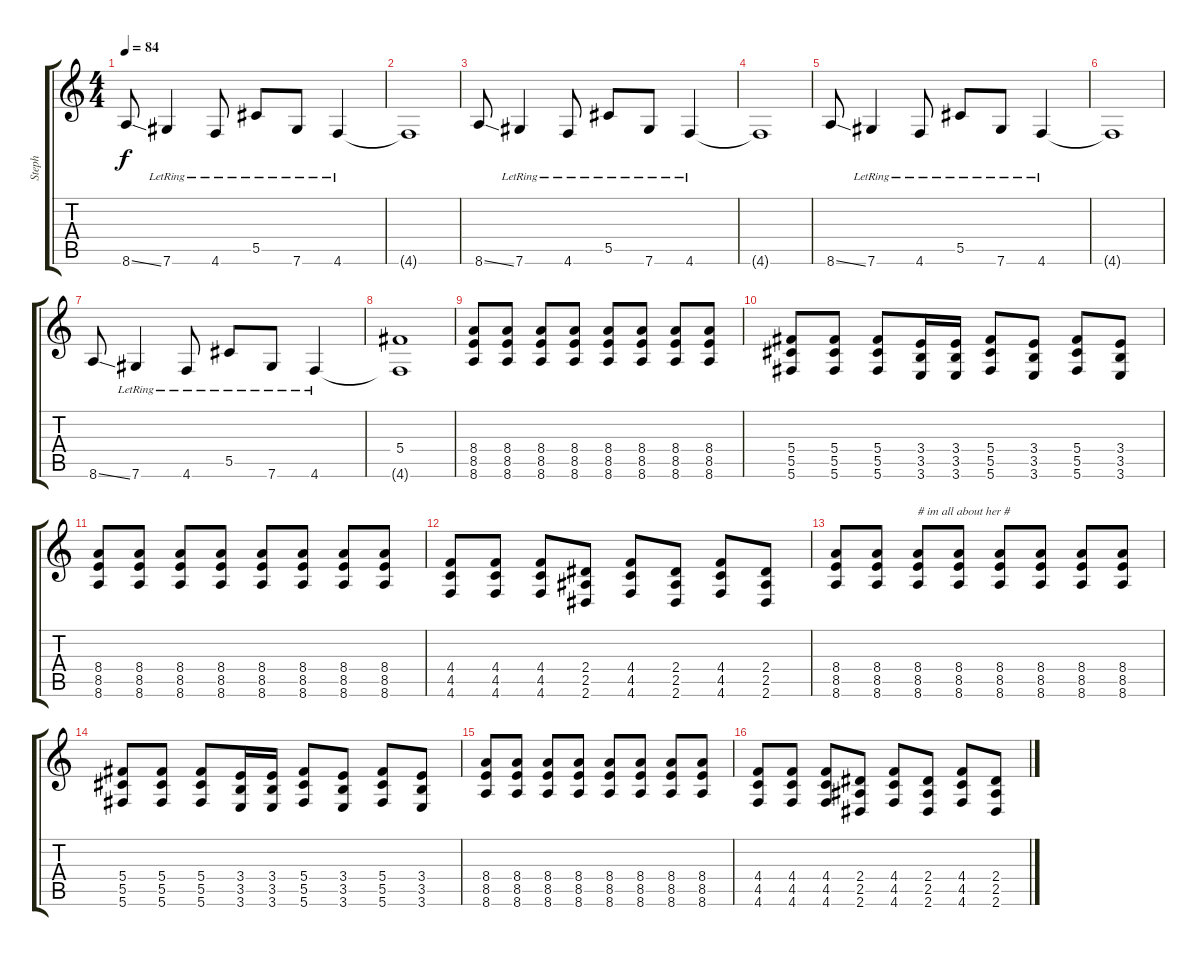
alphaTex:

\track ("Steph" "Steph") {instrument distortionguitar}
\staff {score tabs}
\tuning (Eb4 Bb3 Gb3 Db3 Ab2 Db2) {hide}
\ts (4 4)
\tempo 84
\clef g2
\ks c
8.6{ss}.8{dy f} 7.6{lr}.4 4.6{lr}.8 5.5{lr}.8 7.6{lr}.8 4.6{lr}.4 |
4.6{t}.1 |
8.6{ss}.8 7.6{lr}.4 4.6{lr}.8 5.5{lr}.8 7.6{lr}.8 4.6{lr}.4 |
4.6{t}.1 |
8.6{ss}.8 7.6{lr}.4 4.6{lr}.8 5.5{lr}.8 7.6{lr}.8 4.6{lr}.4 |
4.6{t}.1 |
8.6{ss}.8 7.6{lr}.4 4.6{lr}.8 5.5{lr}.8 7.6{lr}.8 4.6{lr}.4 |
(5.4 4.6{t}).1 |
(8.4 8.5 8.6).8{instrument distortionguitar} (8.4 8.5 8.6).8 (8.4 8.5 8.6).8 (8.4 8.5 8.6).8 (8.4 8.5 8.6).8 (8.4 8.5 8.6).8 (8.4 8.5 8.6).8 (8.4 8.5 8.6).8 |
(5.4 5.5 5.6).8 (5.4 5.5 5.6).8 (5.4 5.5 5.6).8 (3.4 3.5 3.6).16 (3.4 3.5 3.6).16 (5.4 5.5 5.6).8 (3.4 3.5 3.6).8 (5.4 5.5 5.6).8 (3.4 3.5 3.6).8 |
(8.4 8.5 8.6).8 (8.4 8.5 8.6).8 (8.4 8.5 8.6).8 (8.4 8.5 8.6).8 (8.4 8.5 8.6).8 (8.4 8.5 8.6).8 (8.4 8.5 8.6).8 (8.4 8.5 8.6).8 |
(4.4 4.5 4.6).8 (4.4 4.5 4.6).8 (4.4 4.5 4.6).8 (2.4 2.5 2.6).8 (4.4 4.5 4.6).8 (2.4 2.5 2.6).8 (4.4 4.5 4.6).8 (2.4 2.5 2.6).8 |
(8.4 8.5 8.6).8 (8.4 8.5 8.6).8 (8.4 8.5 8.6).8{txt "# im all about her #"} (8.4 8.5 8.6).8 (8.4 8.5 8.6).8 (8.4 8.5 8.6).8 (8.4 8.5 8.6).8 (8.4 8.5 8.6).8 |
(5.4 5.5 5.6).8 (5.4 5.5 5.6).8 (5.4 5.5 5.6).8 (3.4 3.5 3.6).16 (3.4 3.5 3.6).16 (5.4 5.5 5.6).8 (3.4 3.5 3.6).8 (5.4 5.5 5.6).8 (3.4 3.5 3.6).8 |
(8.4 8.5 8.6).8 (8.4 8.5 8.6).8 (8.4 8.5 8.6).8 (8.4 8.5 8.6).8 (8.4 8.5 8.6).8 (8.4 8.5 8.6).8 (8.4 8.5 8.6).8 (8.4 8.5 8.6).8 |
(4.4 4.5 4.6).8 (4.4 4.5 4.6).8 (4.4 4.5 4.6).8 (2.4 2.5 2.6).8 (4.4 4.5 4.6).8 (2.4 2.5 2.6).8 (4.4 4.5 4.6).8 (2.4 2.5 2.6).8
